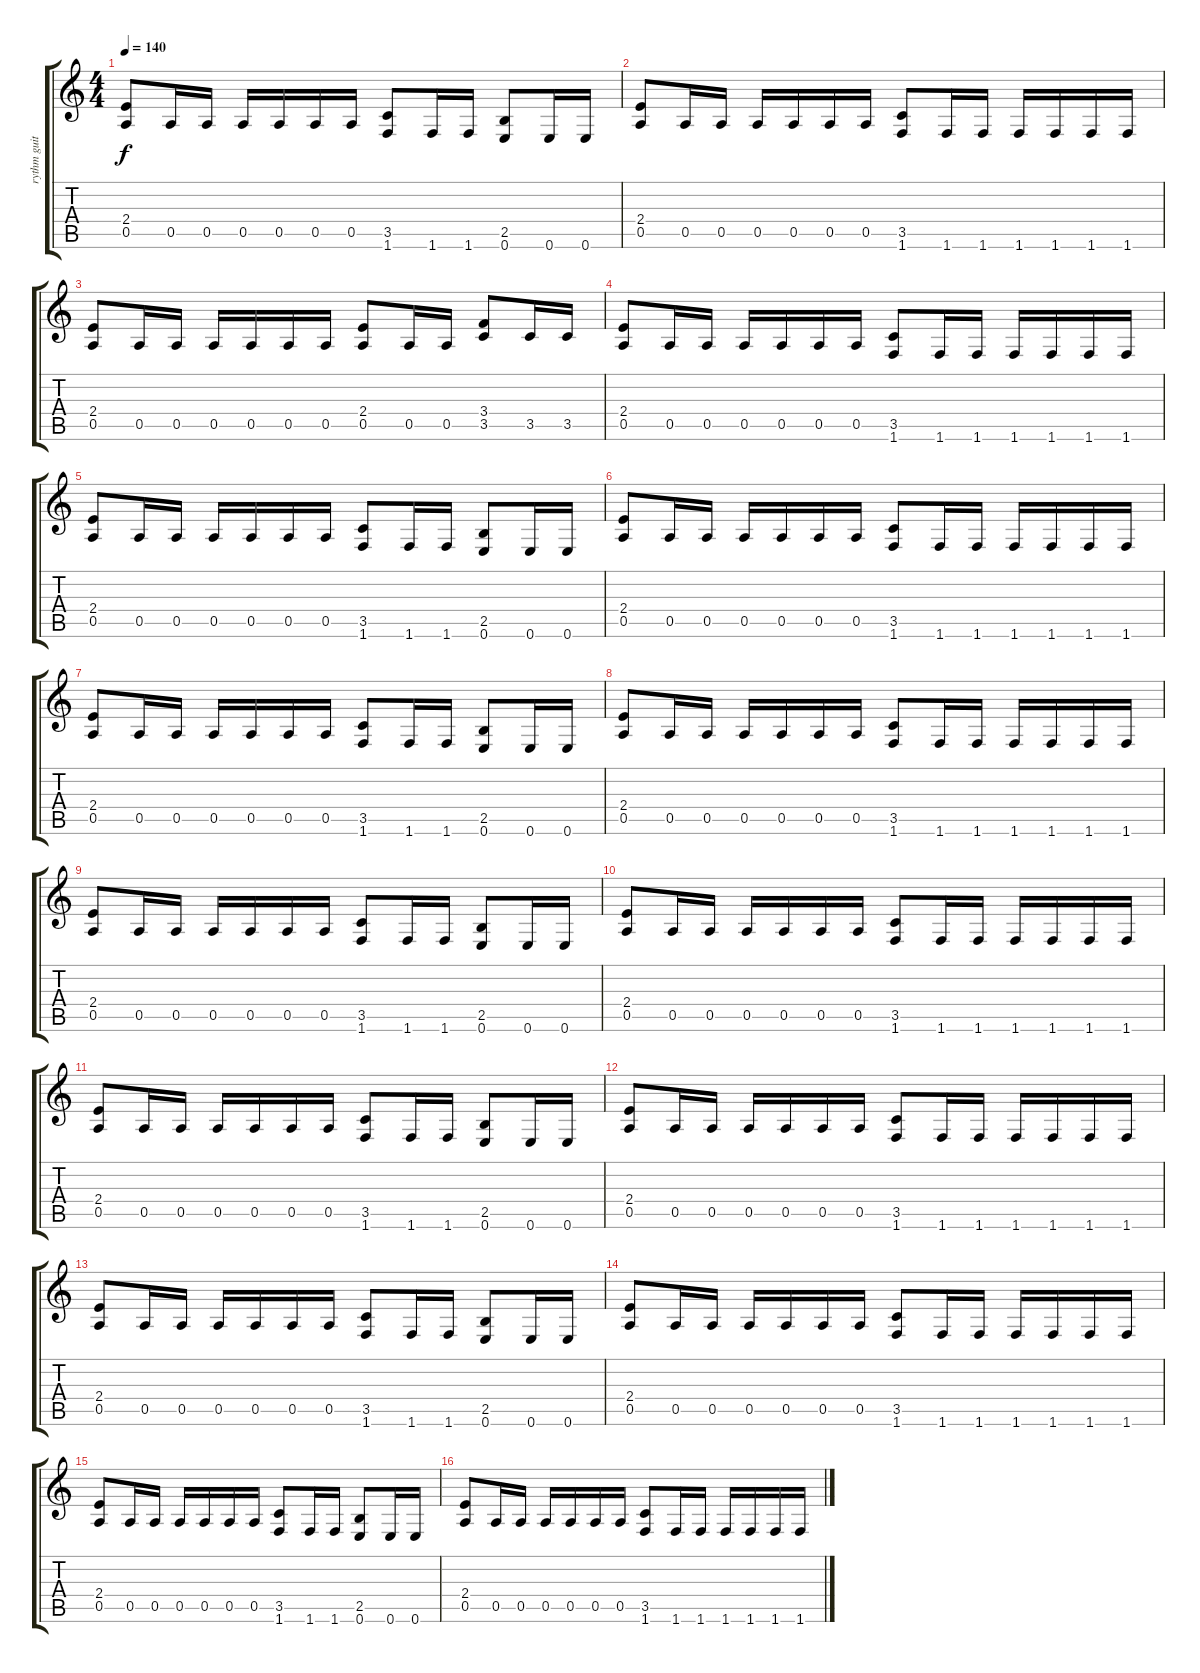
\track ("rythm guitar" "rythm guit") {instrument distortionguitar}
\staff {score tabs}
\tuning (E4 B3 G3 D3 A2 E2) {hide}
\ts (4 4)
\tempo 140
\clef g2
\ks c
(2.4 0.5).8{dy f} 0.5.16 0.5.16 0.5.16 0.5.16 0.5.16 0.5.16 (3.5 1.6).8 1.6.16 1.6.16 (2.5 0.6).8 0.6.16 0.6.16 |
(2.4 0.5).8 0.5.16 0.5.16 0.5.16 0.5.16 0.5.16 0.5.16 (3.5 1.6).8 1.6.16 1.6.16 1.6.16 1.6.16 1.6.16 1.6.16 |
(2.4 0.5).8 0.5.16 0.5.16 0.5.16 0.5.16 0.5.16 0.5.16 (2.4 0.5).8 0.5.16 0.5.16 (3.4 3.5).8 3.5.16 3.5.16 |
(2.4 0.5).8 0.5.16 0.5.16 0.5.16 0.5.16 0.5.16 0.5.16 (3.5 1.6).8 1.6.16 1.6.16 1.6.16 1.6.16 1.6.16 1.6.16 |
(2.4 0.5).8 0.5.16 0.5.16 0.5.16 0.5.16 0.5.16 0.5.16 (3.5 1.6).8 1.6.16 1.6.16 (2.5 0.6).8 0.6.16 0.6.16 |
(2.4 0.5).8 0.5.16 0.5.16 0.5.16 0.5.16 0.5.16 0.5.16 (3.5 1.6).8 1.6.16 1.6.16 1.6.16 1.6.16 1.6.16 1.6.16 |
(2.4 0.5).8 0.5.16 0.5.16 0.5.16 0.5.16 0.5.16 0.5.16 (3.5 1.6).8 1.6.16 1.6.16 (2.5 0.6).8 0.6.16 0.6.16 |
(2.4 0.5).8 0.5.16 0.5.16 0.5.16 0.5.16 0.5.16 0.5.16 (3.5 1.6).8 1.6.16 1.6.16 1.6.16 1.6.16 1.6.16 1.6.16 |
(2.4 0.5).8 0.5.16 0.5.16 0.5.16 0.5.16 0.5.16 0.5.16 (3.5 1.6).8 1.6.16 1.6.16 (2.5 0.6).8 0.6.16 0.6.16 |
(2.4 0.5).8 0.5.16 0.5.16 0.5.16 0.5.16 0.5.16 0.5.16 (3.5 1.6).8 1.6.16 1.6.16 1.6.16 1.6.16 1.6.16 1.6.16 |
(2.4 0.5).8 0.5.16 0.5.16 0.5.16 0.5.16 0.5.16 0.5.16 (3.5 1.6).8 1.6.16 1.6.16 (2.5 0.6).8 0.6.16 0.6.16 |
(2.4 0.5).8 0.5.16 0.5.16 0.5.16 0.5.16 0.5.16 0.5.16 (3.5 1.6).8 1.6.16 1.6.16 1.6.16 1.6.16 1.6.16 1.6.16 |
(2.4 0.5).8 0.5.16 0.5.16 0.5.16 0.5.16 0.5.16 0.5.16 (3.5 1.6).8 1.6.16 1.6.16 (2.5 0.6).8 0.6.16 0.6.16 |
(2.4 0.5).8 0.5.16 0.5.16 0.5.16 0.5.16 0.5.16 0.5.16 (3.5 1.6).8 1.6.16 1.6.16 1.6.16 1.6.16 1.6.16 1.6.16 |
(2.4 0.5).8 0.5.16 0.5.16 0.5.16 0.5.16 0.5.16 0.5.16 (3.5 1.6).8 1.6.16 1.6.16 (2.5 0.6).8 0.6.16 0.6.16 |
(2.4 0.5).8 0.5.16 0.5.16 0.5.16 0.5.16 0.5.16 0.5.16 (3.5 1.6).8 1.6.16 1.6.16 1.6.16 1.6.16 1.6.16 1.6.16
